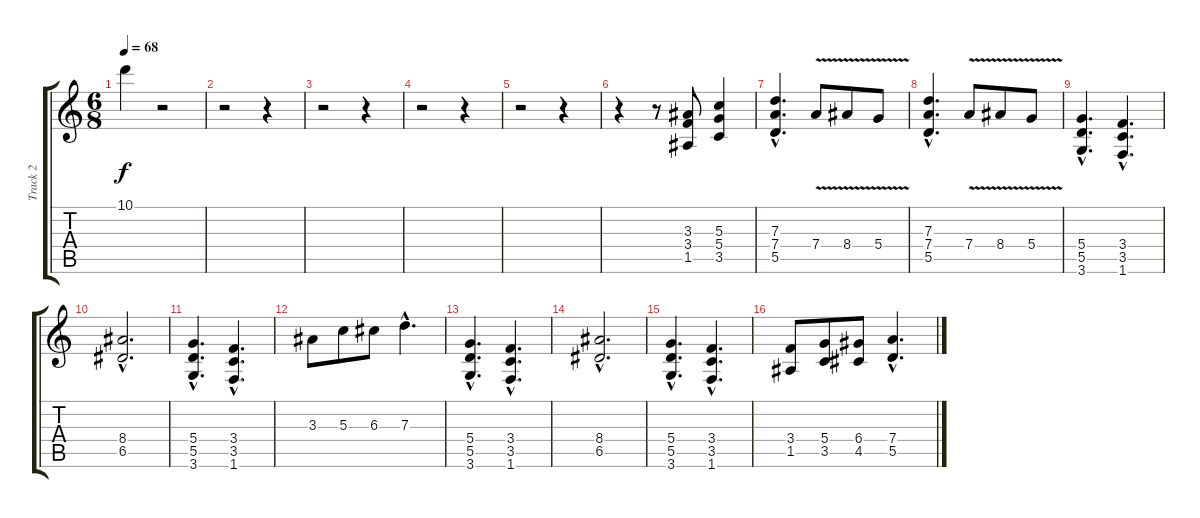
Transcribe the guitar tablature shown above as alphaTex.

\track ("Track 2" "Track 2") {instrument overdrivenguitar}
\staff {score tabs}
\tuning (E4 B3 G3 D3 A2 E2) {hide}
\ts (6 8)
\tempo 68
\clef g2
\ks c
10.1{t}.4{dy f} r.2 |
r.2 r.4 |
r.2 r.4 |
r.2 r.4 |
r.2 r.4 |
r.4 r.8 (3.3 3.4 1.5).8 (5.3 5.4 3.5).4 |
(7.3{hac} 7.4{hac} 5.5{hac}).4{d} 7.4{v}.8 8.4{v}.8 5.4{v}.8 |
(7.3{hac} 7.4{hac} 5.5{hac}).4{d} 7.4{v}.8 8.4{v}.8 5.4{v}.8 |
(5.4{hac} 5.5{hac} 3.6{hac}).4{d} (3.4{hac} 3.5{hac} 1.6{hac}).4{d} |
(8.4{hac} 6.5{hac}).2{d} |
(5.4{hac} 5.5{hac} 3.6{hac}).4{d} (3.4{hac} 3.5{hac} 1.6{hac}).4{d} |
3.3.8 5.3.8 6.3.8 7.3{hac}.4{d} |
(5.4{hac} 5.5{hac} 3.6{hac}).4{d} (3.4{hac} 3.5{hac} 1.6{hac}).4{d} |
(8.4{hac} 6.5{hac}).2{d} |
(5.4{hac} 5.5{hac} 3.6{hac}).4{d} (3.4{hac} 3.5{hac} 1.6{hac}).4{d} |
(3.4 1.5).8 (5.4 3.5).8 (6.4 4.5).8 (7.4{hac} 5.5{hac}).4{d}
